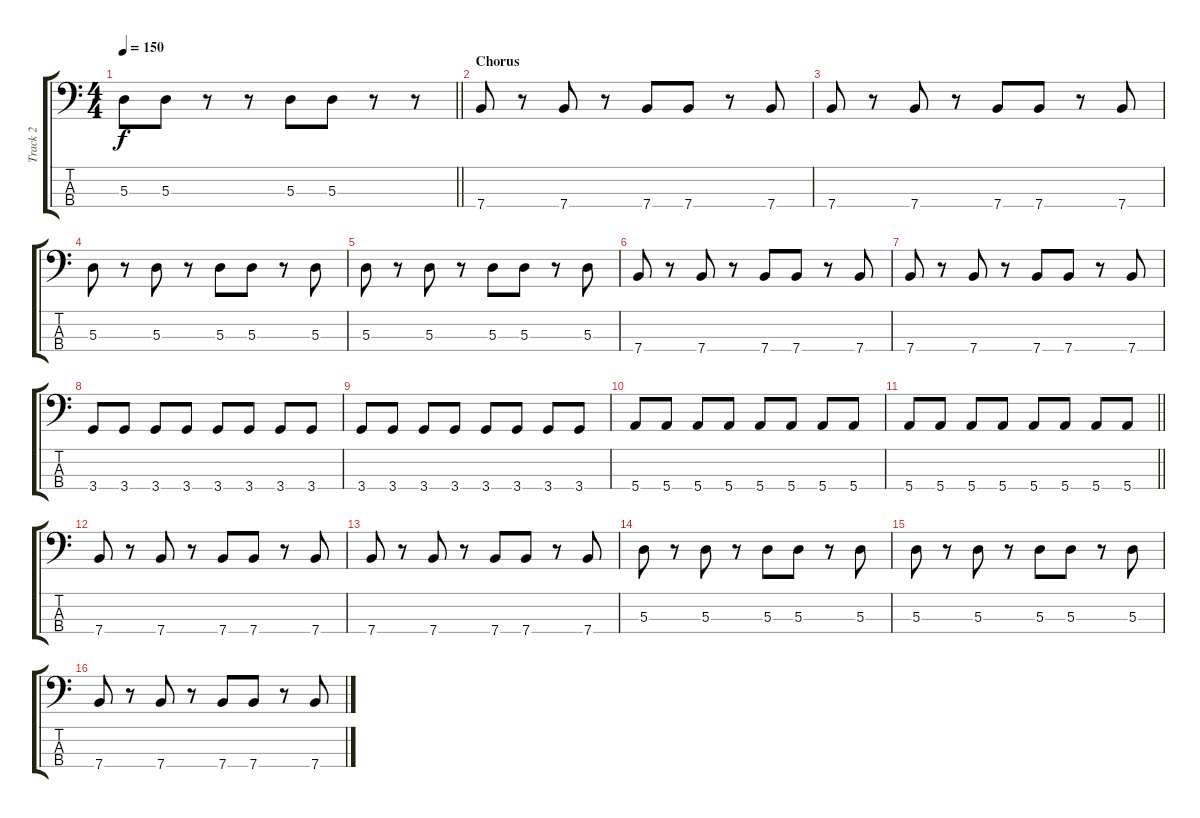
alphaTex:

\track ("Track 2" "Track 2") {instrument electricbasspick bank 255}
\staff {score tabs}
\tuning (G2 D2 A1 E1) {hide}
\ts (4 4)
\tempo 150
\clef f4
\barLineRight lightlight
\ks c
5.3.8{dy f} 5.3.8 r.8 r.8 5.3.8 5.3.8 r.8 r.8 |
\section ("" "Chorus")
7.4.8 r.8 7.4.8 r.8 7.4.8 7.4.8 r.8 7.4.8 |
7.4.8 r.8 7.4.8 r.8 7.4.8 7.4.8 r.8 7.4.8 |
5.3.8 r.8 5.3.8 r.8 5.3.8 5.3.8 r.8 5.3.8 |
5.3.8 r.8 5.3.8 r.8 5.3.8 5.3.8 r.8 5.3.8 |
7.4.8 r.8 7.4.8 r.8 7.4.8 7.4.8 r.8 7.4.8 |
7.4.8 r.8 7.4.8 r.8 7.4.8 7.4.8 r.8 7.4.8 |
3.4.8 3.4.8 3.4.8 3.4.8 3.4.8 3.4.8 3.4.8 3.4.8 |
3.4.8 3.4.8 3.4.8 3.4.8 3.4.8 3.4.8 3.4.8 3.4.8 |
5.4.8 5.4.8 5.4.8 5.4.8 5.4.8 5.4.8 5.4.8 5.4.8 |
\barLineRight lightlight
5.4.8 5.4.8 5.4.8 5.4.8 5.4.8 5.4.8 5.4.8 5.4.8 |
7.4.8 r.8 7.4.8 r.8 7.4.8 7.4.8 r.8 7.4.8 |
7.4.8 r.8 7.4.8 r.8 7.4.8 7.4.8 r.8 7.4.8 |
5.3.8 r.8 5.3.8 r.8 5.3.8 5.3.8 r.8 5.3.8 |
5.3.8 r.8 5.3.8 r.8 5.3.8 5.3.8 r.8 5.3.8 |
7.4.8 r.8 7.4.8 r.8 7.4.8 7.4.8 r.8 7.4.8
